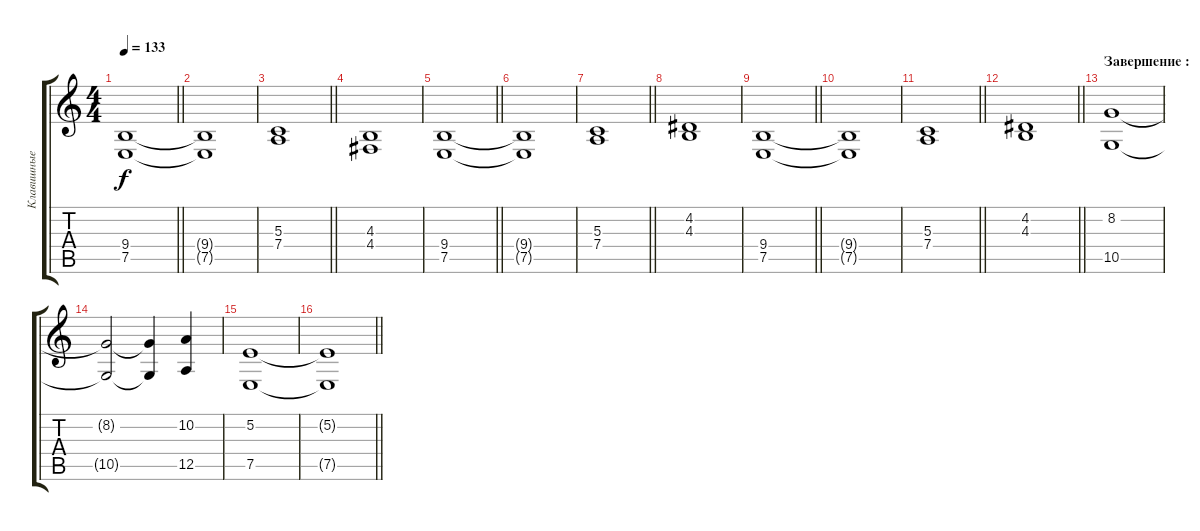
\track ("Клавишные" "Клавишные") {instrument pad2warm}
\staff {score tabs}
\tuning (E4 B3 G3 D3 A2 E2) {hide}
\ts (4 4)
\tempo 133
\clef g2
\barLineRight lightlight
\ks c
(9.4 7.5).1{dy f} |
(9.4{t} 7.5{t}).1 |
\barLineRight lightlight
(5.3 7.4).1 |
(4.3 4.4).1 |
\barLineRight lightlight
(9.4 7.5).1 |
(9.4{t} 7.5{t}).1 |
\barLineRight lightlight
(5.3 7.4).1 |
(4.2 4.3).1 |
\barLineRight lightlight
(9.4 7.5).1 |
(9.4{t} 7.5{t}).1 |
\barLineRight lightlight
(5.3 7.4).1 |
\barLineRight lightlight
(4.2 4.3).1 |
\section ("" "Завершение :")
(8.2 10.5).1{volume 12 instrument stringensemble2} |
(8.2{t} 10.5{t}).2 (8.2{t} 10.5{t}).4 (10.2 12.5).4 |
(5.2 7.5).1 |
\barLineRight lightlight
(5.2{t} 7.5{t}).1
